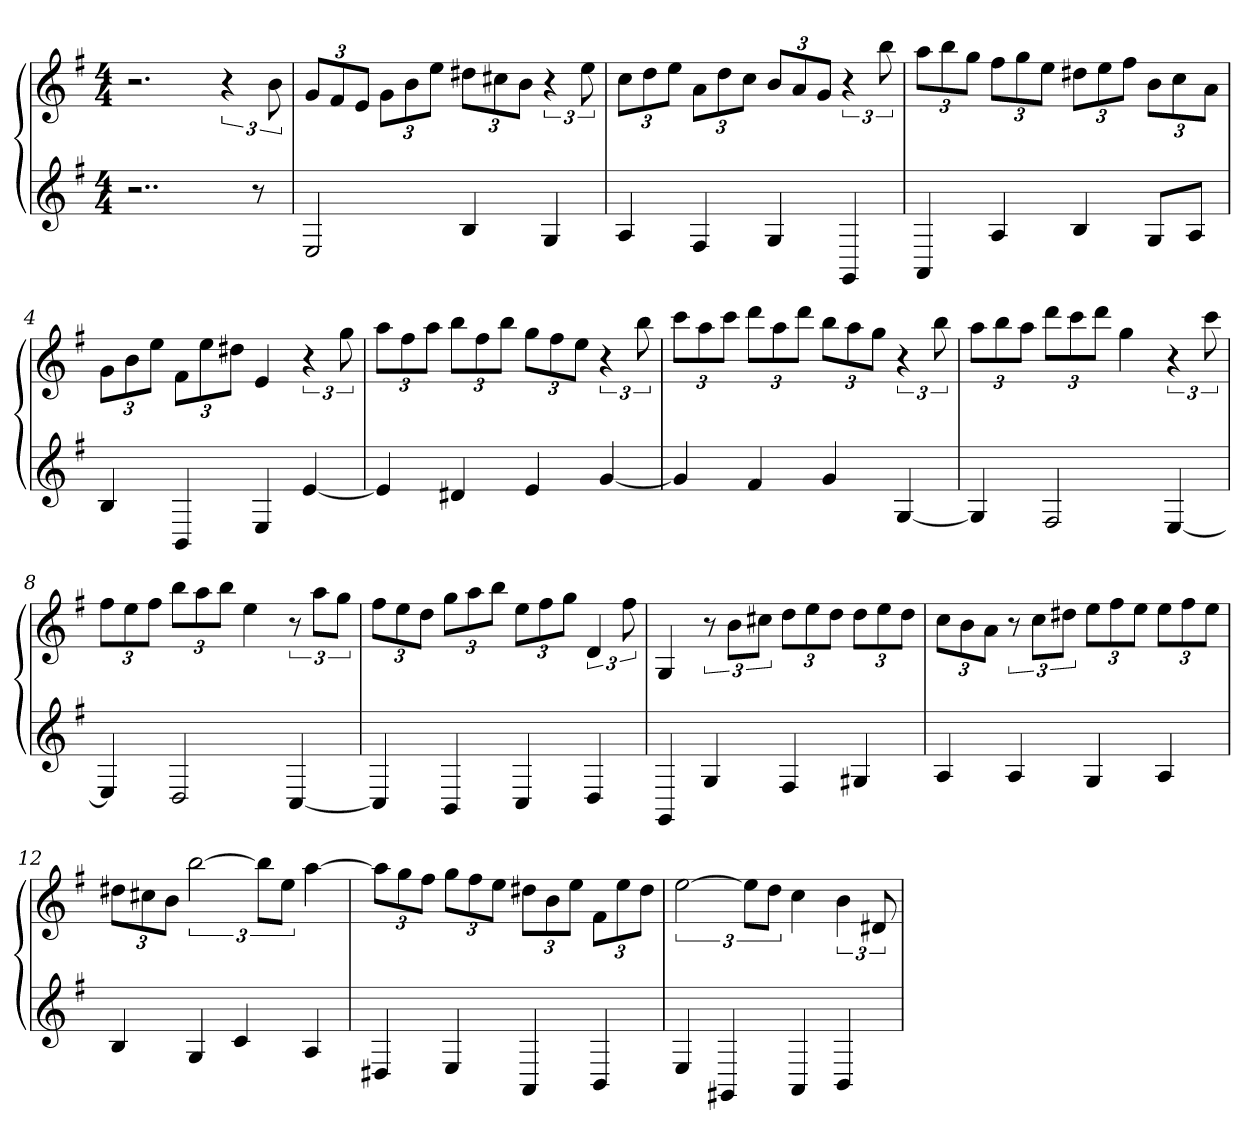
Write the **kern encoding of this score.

**kern	**kern
*part1	*part1
*staff2	*staff1
*k[f#]	*k[f#]
*e:	*e:
*M4/4	*M4/4
=	=
2..r	2.r
.	6r
8r	.
.	12b
=1	=1
2E	12gL
.	12f#
.	12eJ
.	12gL
.	12b
.	12eeJ
4B	12dd#XL
.	12cc#X
.	12bJ
4G	6r
.	12ee
=2	=2
4A	12ccL
.	12dd
.	12eeJ
4F#	12aL
.	12dd
.	12ccJ
4G	12bL
.	12a
.	12gJ
4GG	6r
.	12bb
=3	=3
4AA	12aaL
.	12bb
.	12ggJ
4A	12ff#L
.	12gg
.	12eeJ
4B	12dd#XL
.	12ee
.	12ff#J
8GL	12bL
.	12cc
8AJ	.
.	12aJ
=4	=4
4B	12gL
.	12b
.	12eeJ
4BB	12f#L
.	12ee
.	12dd#XJ
4E	4e
[4e	6r
.	12gg
=5	=5
4e]	12aaL
.	12ff#
.	12aaJ
4d#X	12bbL
.	12ff#
.	12bbJ
4e	12ggL
.	12ff#
.	12eeJ
[4g	6r
.	12bb
=6	=6
4g]	12cccL
.	12aa
.	12cccJ
4f#	12dddL
.	12aa
.	12dddJ
4g	12bbL
.	12aa
.	12ggJ
[4G	6r
.	12bb
=7	=7
4G]	12aaL
.	12bb
.	12aaJ
2F#	12dddL
.	12ccc
.	12dddJ
.	4gg
[4E	6r
.	12ccc
=8	=8
4E]	12ff#L
.	12ee
.	12ff#J
2D	12bbL
.	12aa
.	12bbJ
.	4ee
[4C	12r
.	12aaL
.	12ggJ
=9	=9
4C]	12ff#L
.	12ee
.	12ddJ
4BB	12ggL
.	12aa
.	12bbJ
4C	12eeL
.	12ff#
.	12ggJ
4D	6d
.	12ff#
=10	=10
4GG	4G
4G	12r
.	12bL
.	12cc#XJ
4F#	12ddL
.	12ee
.	12ddJ
4G#X	12ddL
.	12ee
.	12ddJ
=11	=11
4A	12ccL
.	12b
.	12aJ
4A	12r
.	12ccL
.	12dd#XJ
4G	12eeL
.	12ff#
.	12eeJ
4A	12eeL
.	12ff#
.	12eeJ
=12	=12
4B	12dd#XL
.	12cc#X
.	12bJ
4G	[3bb
4c	.
.	12bbL]
.	12eeJ
4A	[4aa
=13	=13
4D#X	12aaL]
.	12gg
.	12ff#J
4E	12ggL
.	12ff#
.	12eeJ
4AA	12dd#XL
.	12b
.	12eeJ
4BB	12f#L
.	12ee
.	12dd#J
=14	=14
4E	[3ee
4GG#X	.
.	12eeL]
.	12ddJ
4AA	4cc
4BB	6b
.	12d#X
=	=
*-	*-
